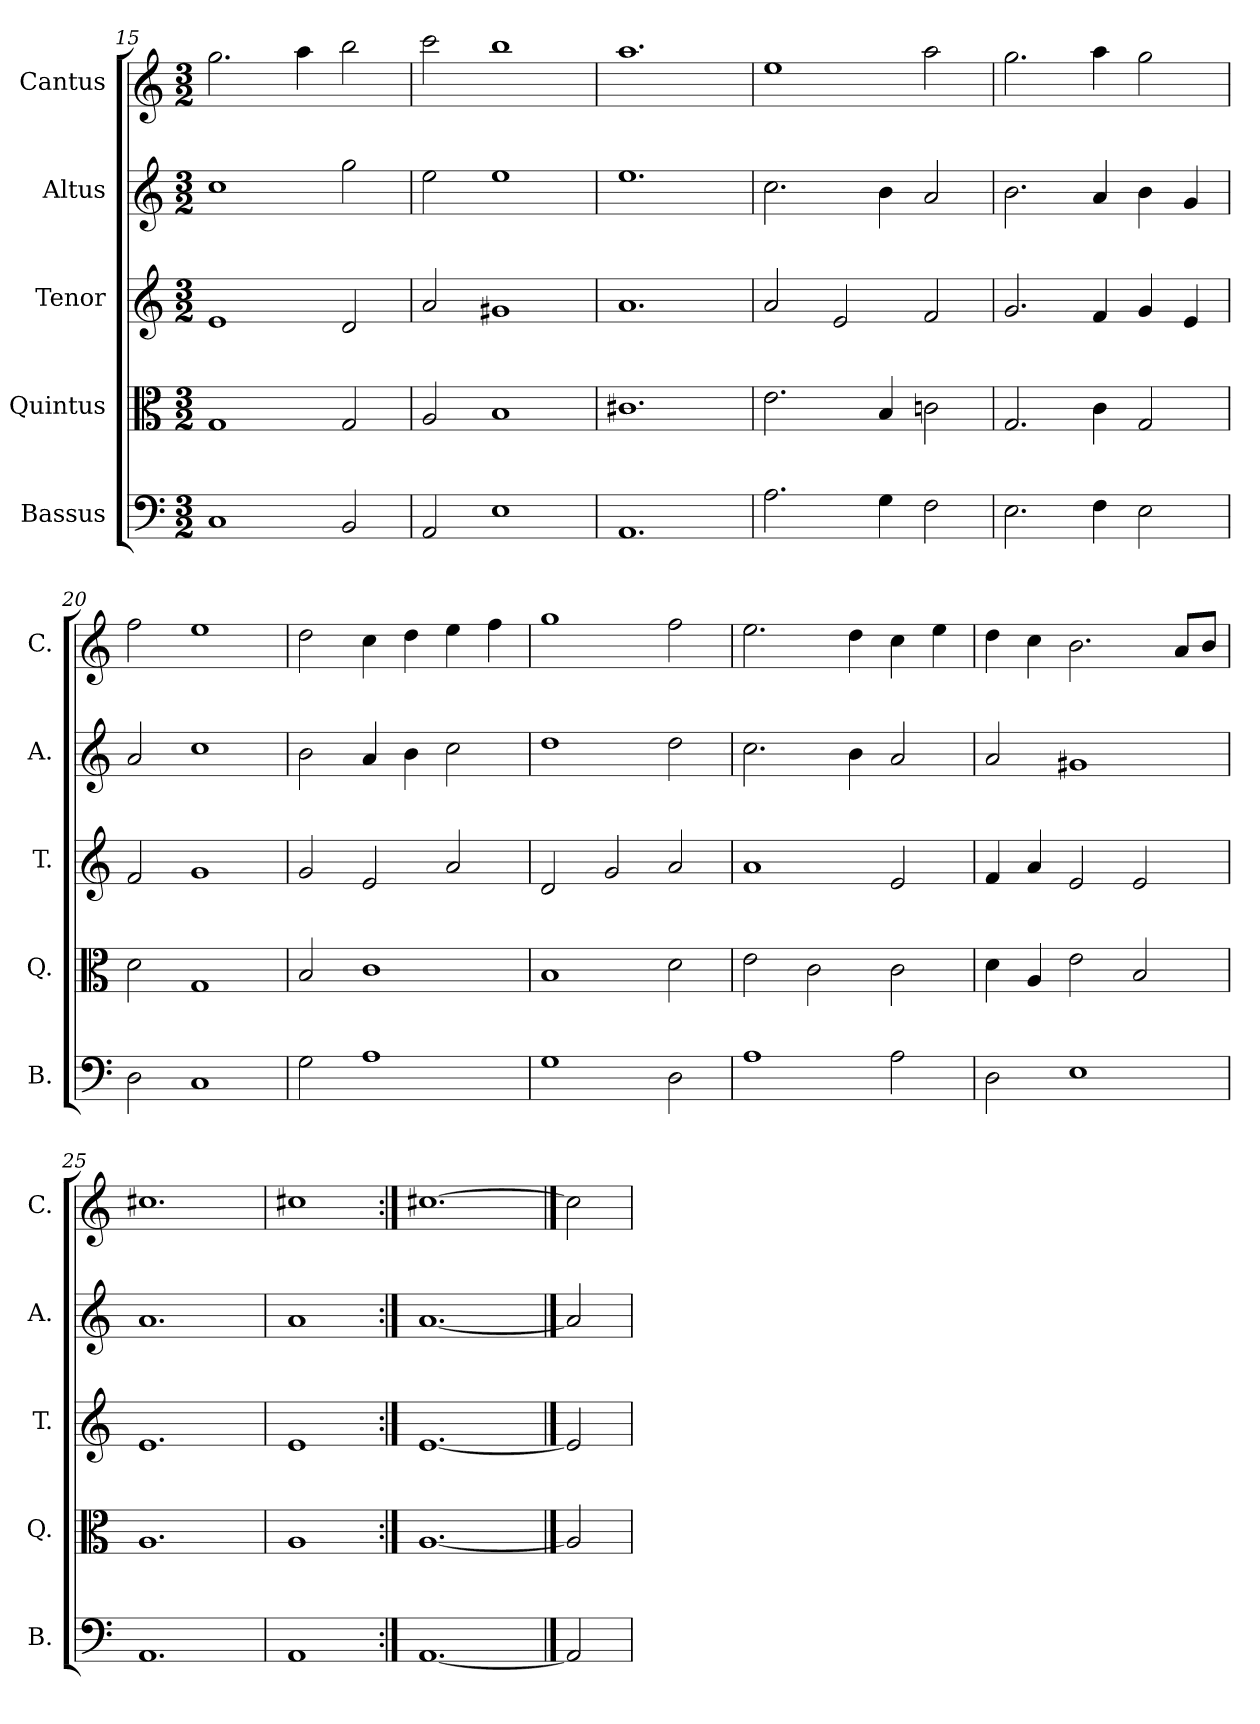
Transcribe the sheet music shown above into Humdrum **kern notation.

**kern	**kern	**kern	**kern	**kern
*part5	*part4	*part3	*part2	*part1
*staff5	*staff4	*staff3	*staff2	*staff1
*I"Bassus	*I"Quintus	*I"Tenor	*I"Altus	*I"Cantus
*I'B.	*I'Q.	*I'T.	*I'A.	*I'C.
*clefF4	*clefC3	*clefG2	*clefG2	*clefG2
*k[]	*k[]	*k[]	*k[]	*k[]
*C:	*C:	*C:	*C:	*C:
*M3/2	*M3/2	*M3/2	*M3/2	*M3/2
=15	=15	=15	=15	=15
1C/	1G/	1e/	1cc\	2.gg\
.	.	.	.	4aa\
2BB/	2G/	2d/	2gg\	2bb\
=16	=16	=16	=16	=16
2AA/	2A/	2a/	2ee\	2ccc\
1E\	1B/	1g#X/	1ee\	1bb\
=17	=17	=17	=17	=17
1.AA/	1.c#X\	1.a/	1.ee\	1.aa\
=18	=18	=18	=18	=18
2.A\	2.e\	2a/	2.cc\	1ee\
.	.	2e/	.	.
4G\	4B/	.	4b\	.
2F\	2cn\	2f/	2a/	2aa\
=19	=19	=19	=19	=19
2.E\	2.G/	2.g/	2.b\	2.gg\
4F\	4c\	4f/	4a/	4aa\
2E\	2G/	4g/	4b\	2gg\
.	.	4e/	4g/	.
=20	=20	=20	=20	=20
2D\	2d\	2f/	2a/	2ff\
1C/	1G/	1g/	1cc\	1ee\
=21	=21	=21	=21	=21
2G\	2B/	2g/	2b\	2dd\
1A\	1c\	2e/	4a/	4cc\
.	.	.	4b\	4dd\
.	.	2a/	2cc\	4ee\
.	.	.	.	4ff\
=22	=22	=22	=22	=22
1G\	1B/	2d/	1dd\	1gg\
.	.	2g/	.	.
2D\	2d\	2a/	2dd\	2ff\
=23	=23	=23	=23	=23
1A\	2e\	1a/	2.cc\	2.ee\
.	2c\	.	.	.
.	.	.	4b\	4dd\
2A\	2c\	2e/	2a/	4cc\
.	.	.	.	4ee\
=24	=24	=24	=24	=24
2D\	4d\	4f/	2a/	4dd\
.	4A/	4a/	.	4cc\
1E\	2e\	2e/	1g#X/	2.b\
.	2B/	2e/	.	.
.	.	.	.	8a/L
.	.	.	.	8b/J
=25	=25	=25	=25	=25
1.AA/	1.A/	1.e/	1.a/	1.cc#X\
=26	=26	=26	=26	=26
1AA/	1A/	1e/	1a/	1cc#X\
=27:|!	=27:|!	=27:|!	=27:|!	=27:|!
[1.AA/	[1.A/	[1.e/	[1.a/	[1.cc#X\
==28	==28	==28	==28	==28
2AA/]	2A/]	2e/]	2a/]	2cc#\]
=	=	=	=	=
*-	*-	*-	*-	*-
